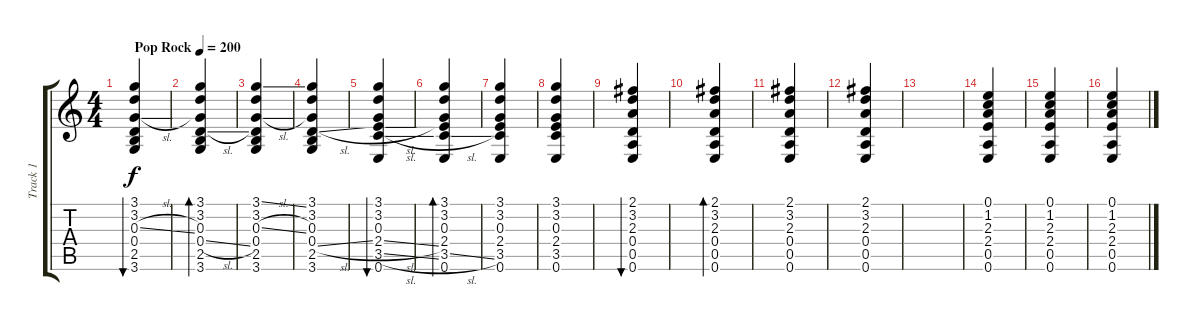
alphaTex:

\track ("Track 1" "Track 1") {instrument acousticguitarnylon}
\staff {score tabs}
\tuning (E4 B3 G3 D3 A2 E2) {hide}
\ts (4 4)
\tempo (200 "Pop Rock")
\clef g2
\ks c
(3.1 3.2 0.3{sl} 0.4 2.5 3.6).4{bu 60 dy f instrument acousticguitarnylon} |
(3.1 3.2 0.3 0.4{sl} 2.5 3.6).4{bd 60} |
(3.1{ss} 3.2 0.3{sl} 0.4 2.5 3.6).4 |
(3.1 3.2 0.3 0.4{sl} 2.5 3.6).4 |
(3.1 3.2 0.3 2.4{sl} 3.5{sl} 0.6).4{bu 60} |
(3.1 3.2 0.3 2.4 3.5{sl} 0.6).4{bd 60} |
(3.1 3.2 0.3 2.4 3.5 0.6).4 |
(3.1 3.2 0.3 2.4 3.5 0.6).4 |
(2.1 3.2 2.3 0.4 0.5 0.6).4{bu 60} |
(2.1 3.2 2.3 0.4 0.5 0.6).4{bd 60} |
(2.1 3.2 2.3 0.4 0.5 0.6).4 |
(2.1 3.2 2.3 0.4 0.5 0.6).4 |
|
(0.1 1.2 2.3 2.4 0.5 0.6).4 |
(0.1 1.2 2.3 2.4 0.5 0.6).4 |
(0.1 1.2 2.3 2.4 0.5 0.6).4
